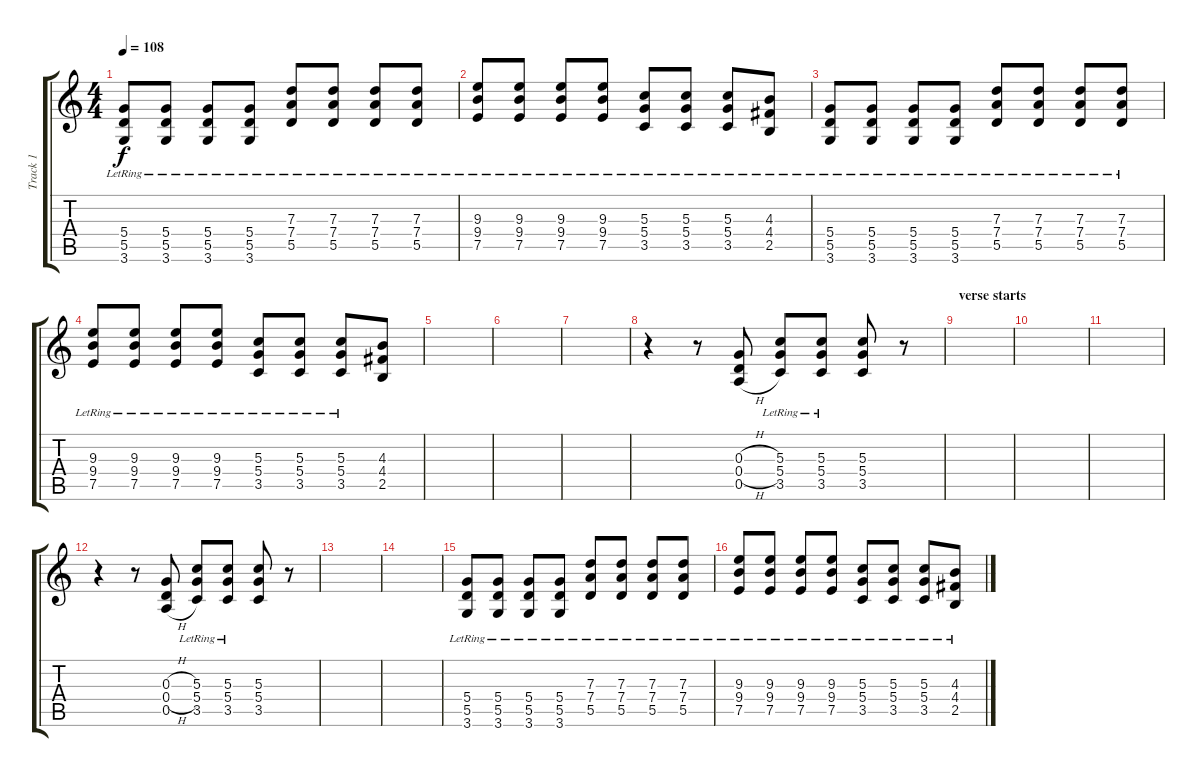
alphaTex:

\track ("Track 1" "Track 1") {instrument distortionguitar}
\staff {score tabs}
\tuning (E4 B3 G3 D3 A2 E2) {hide}
\ts (4 4)
\tempo 108
\clef g2
\ks c
(5.4{lr} 5.5 3.6).8{dy f instrument distortionguitar} (5.4{lr} 5.5 3.6).8 (5.4{lr} 5.5 3.6).8 (5.4{lr} 5.5 3.6).8 (7.3 7.4{lr} 5.5).8 (7.3 7.4{lr} 5.5).8 (7.3 7.4{lr} 5.5).8 (7.3 7.4{lr} 5.5).8 |
(9.3 9.4{lr} 7.5).8 (9.3 9.4{lr} 7.5).8 (9.3 9.4{lr} 7.5).8 (9.3 9.4{lr} 7.5).8 (5.3 5.4{lr} 3.5).8 (5.3 5.4{lr} 3.5).8 (5.3 5.4{lr} 3.5).8 (4.3 4.4{lr} 2.5).8 |
(5.4{lr} 5.5 3.6).8 (5.4{lr} 5.5 3.6).8 (5.4{lr} 5.5 3.6).8 (5.4{lr} 5.5 3.6).8 (7.3 7.4{lr} 5.5).8 (7.3 7.4{lr} 5.5).8 (7.3 7.4{lr} 5.5).8 (7.3 7.4{lr} 5.5).8 |
(9.3 9.4{lr} 7.5).8 (9.3 9.4{lr} 7.5).8 (9.3 9.4{lr} 7.5).8 (9.3 9.4{lr} 7.5).8 (5.3 5.4{lr} 3.5).8 (5.3 5.4{lr} 3.5).8 (5.3 5.4{lr} 3.5).8 (4.3 4.4 2.5).8 |
|
|
|
r.4 r.8 (0.3{h} 0.4{h} 0.5{h}).8 (5.3 5.4{lr} 3.5).8 (5.3 5.4{lr} 3.5).8 (5.3 5.4 3.5).8 r.8 |
\section ("" "verse starts")
|
|
|
r.4 r.8 (0.3{h} 0.4{h} 0.5{h}).8 (5.3 5.4{lr} 3.5).8 (5.3 5.4{lr} 3.5).8 (5.3 5.4 3.5).8 r.8 |
|
|
(5.4{lr} 5.5 3.6).8 (5.4{lr} 5.5 3.6).8 (5.4{lr} 5.5 3.6).8 (5.4{lr} 5.5 3.6).8 (7.3 7.4{lr} 5.5).8 (7.3 7.4{lr} 5.5).8 (7.3 7.4{lr} 5.5).8 (7.3 7.4{lr} 5.5).8 |
(9.3 9.4{lr} 7.5).8 (9.3 9.4{lr} 7.5).8 (9.3 9.4{lr} 7.5).8 (9.3 9.4{lr} 7.5).8 (5.3 5.4{lr} 3.5).8 (5.3 5.4{lr} 3.5).8 (5.3 5.4{lr} 3.5).8 (4.3 4.4{lr} 2.5).8
